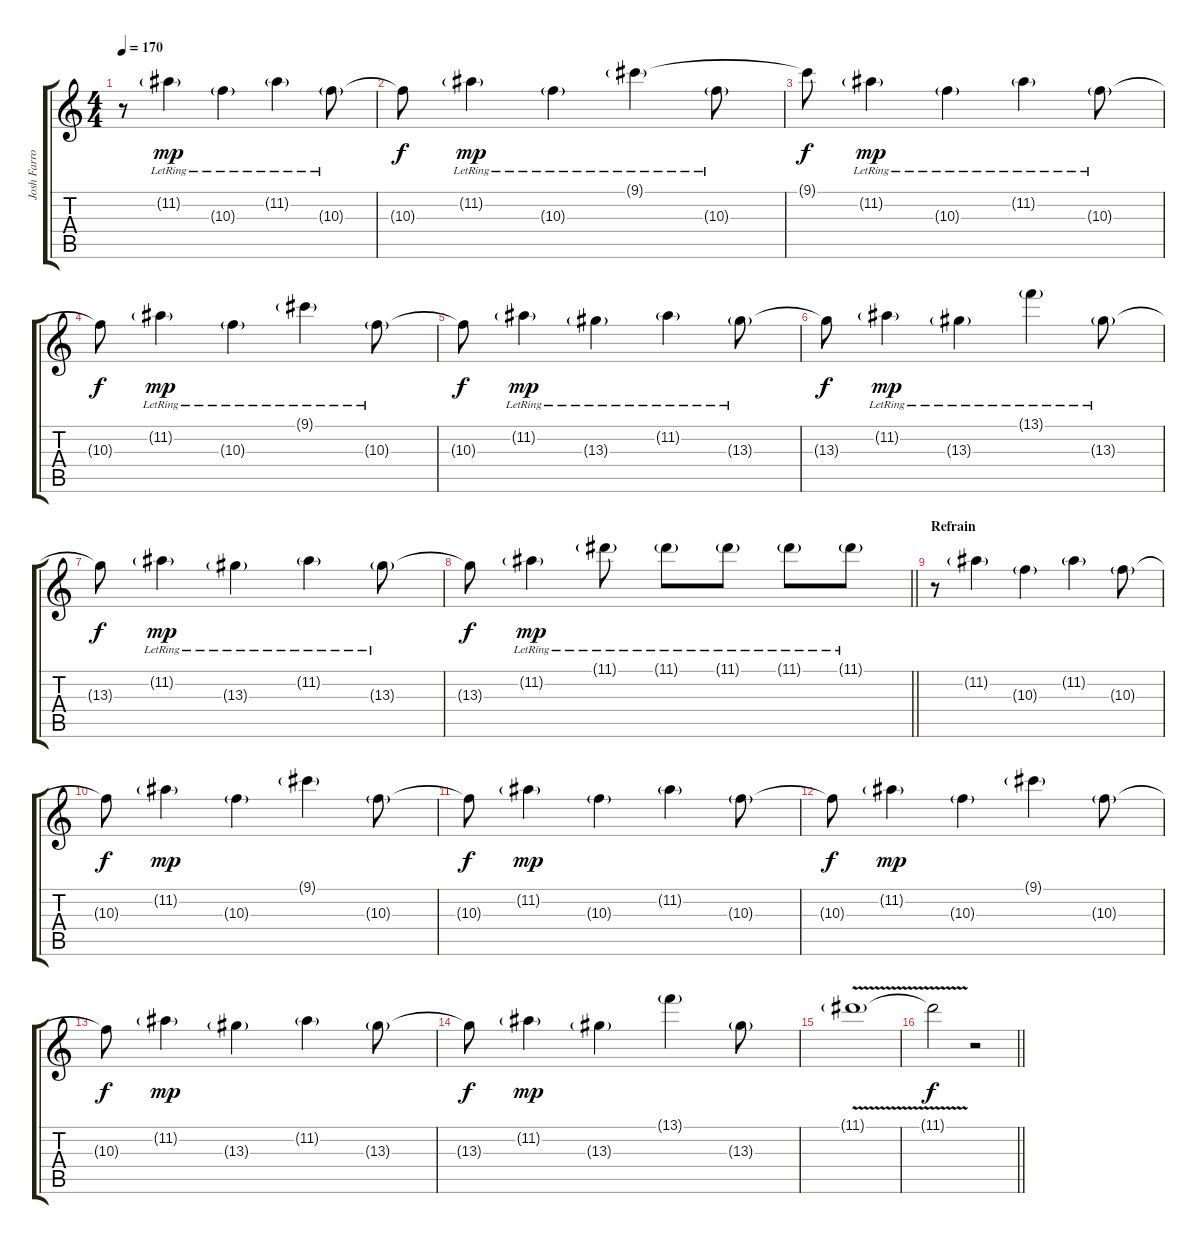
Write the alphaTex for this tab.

\track ("Josh Farro FX" "Josh Farro") {instrument distortionguitar}
\staff {score tabs}
\tuning (E4 B3 G3 D3 A2 D2) {hide}
\ts (4 4)
\tempo 170
\clef g2
\ks c
r.8{dy mp volume 11 instrument electricguitarjazz} 11.2{g lr}.4 10.3{g lr}.4 11.2{g lr}.4 10.3{g lr}.8 |
10.3{t}.8{dy f} 11.2{g lr}.4{dy mp} 10.3{g lr}.4 9.1{g lr}.4 10.3{g lr}.8 |
9.1{t}.8{dy f} 11.2{g lr}.4{dy mp} 10.3{g lr}.4 11.2{g lr}.4 10.3{g lr}.8 |
10.3{t}.8{dy f} 11.2{g lr}.4{dy mp} 10.3{g lr}.4 9.1{g lr}.4 10.3{g lr}.8 |
10.3{t}.8{dy f} 11.2{g lr}.4{dy mp} 13.3{g lr}.4 11.2{g lr}.4 13.3{g lr}.8 |
13.3{t}.8{dy f} 11.2{g lr}.4{dy mp} 13.3{g lr}.4 13.1{g lr}.4 13.3{g lr}.8 |
13.3{t}.8{dy f} 11.2{g lr}.4{dy mp} 13.3{g lr}.4 11.2{g lr}.4 13.3{g lr}.8 |
\barLineRight lightlight
13.3{t}.8{dy f} 11.2{g lr}.4{dy mp} 11.1{g lr}.8{volume 6} 11.1{g lr}.8 11.1{g lr}.8 11.1{g lr}.8 11.1{g lr}.8 |
\section ("" "Refrain")
r.8{volume 16 balance 5 instrument distortionguitar} 11.2{g}.4 10.3{g}.4 11.2{g}.4 10.3{g}.8 |
10.3{t}.8{dy f} 11.2{g}.4{dy mp} 10.3{g}.4 9.1{g}.4 10.3{g}.8 |
10.3{t}.8{dy f} 11.2{g}.4{dy mp} 10.3{g}.4 11.2{g}.4 10.3{g}.8 |
10.3{t}.8{dy f} 11.2{g}.4{dy mp} 10.3{g}.4 9.1{g}.4 10.3{g}.8 |
10.3{t}.8{dy f} 11.2{g}.4{dy mp} 13.3{g}.4 11.2{g}.4 13.3{g}.8 |
13.3{t}.8{dy f} 11.2{g}.4{dy mp} 13.3{g}.4 13.1{g}.4 13.3{g}.8 |
11.1{v g}.1 |
\barLineRight lightlight
11.1{t}.2{dy f} r.2
